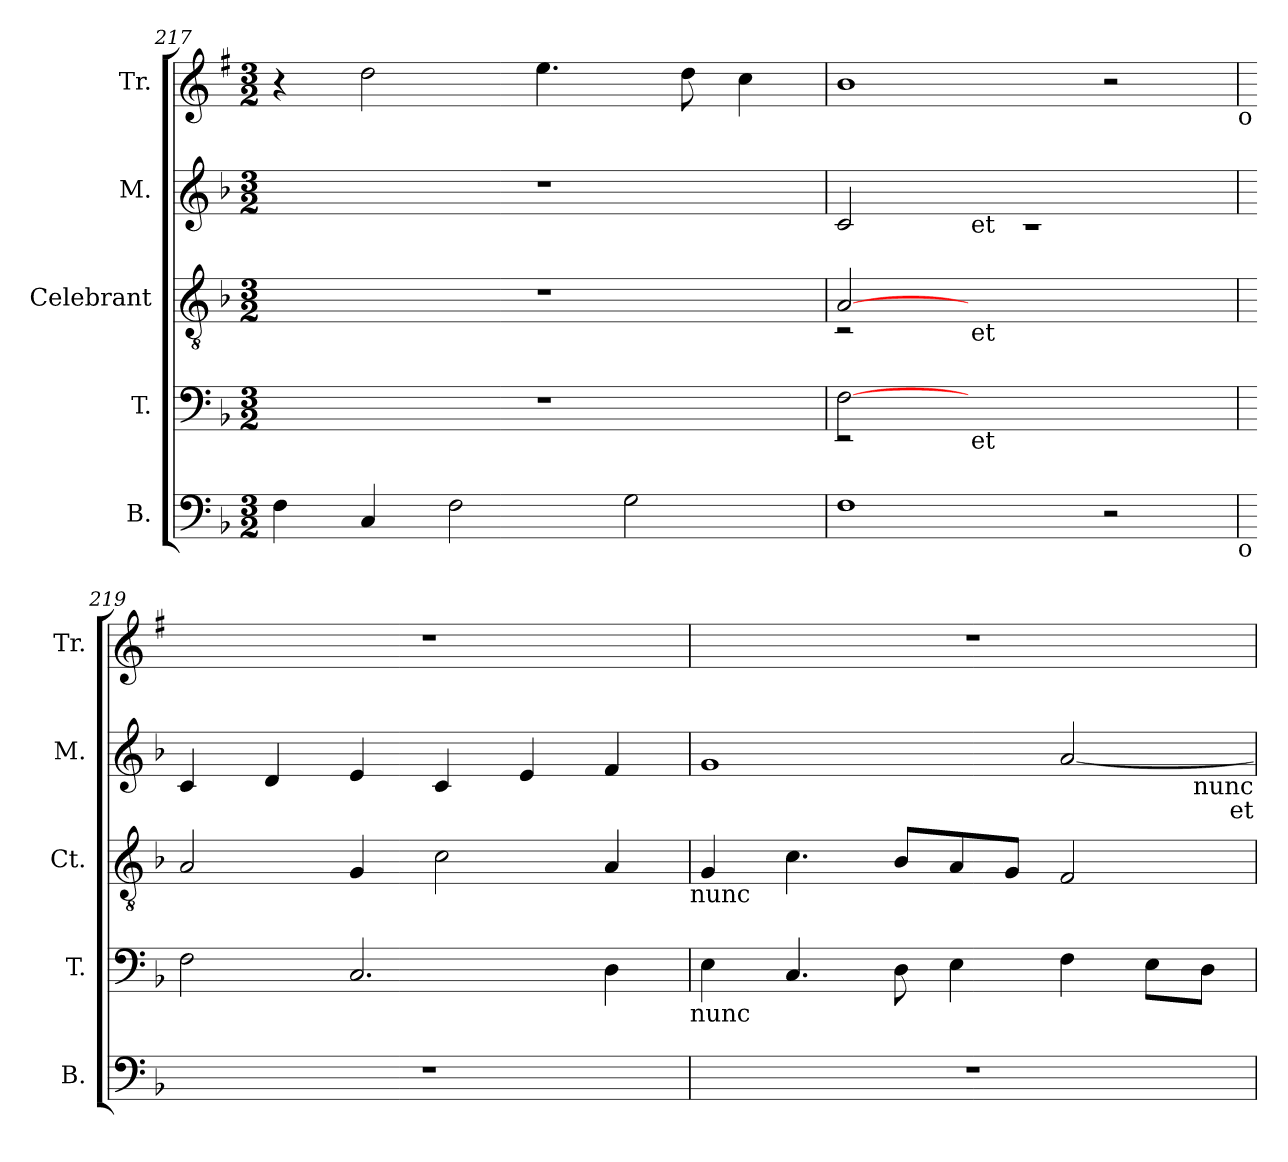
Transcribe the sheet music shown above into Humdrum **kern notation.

**kern	**kern	**kern	**kern	**kern
*part5	*part4	*part3	*part2	*part1
*staff5	*staff4	*staff3	*staff2	*staff1
*I"B.	*I"T.	*I"Celebrant	*I"M.	*I"Tr.
*I'B.	*I'T.	*I'Ct.	*I'M.	*I'Tr.
!!LO:PB:g=z
*clefF4	*clefF4	*clefGv2	*clefG2	*clefG2
*	*	*	*	*ITrd1c2
*k[b-]	*k[b-]	*k[b-]	*k[b-]	*k[b-]
*F:	*F:	*F:	*F:	*F:
*M3/2	*M3/2	*M3/2	*M3/2	*M3/2
=217	=217	=217	=217	=217
!	!LO:N:vis=1	!LO:N:vis=1	!	!
4F\	1.r	1.r	1.r	4r
4C/	.	.	.	2cc\
2F\	.	.	.	.
.	.	.	.	4.dd\
2G\	.	.	.	.
.	.	.	.	8cc\
.	.	.	.	4b-\
=218	=218	=218	=218	=218
*	*^	*^	*^	*
!	!	!LO:N:vis=1	!	!LO:N:vis=1	!	!LO:N:vis=1	!
*	*	*^	*	*^	*	*^	*
1F	2ryy	2rEE	[>2F\	2ryy	2rC	[<2A/	2ryy	1.rc	2c/	1a
!	!	!	!	!	!	!	!LO:TX:b:t=et	!	!	!
!	!	!	!	!LO:TX:b:t=et	!	!	!	!	!	!
!	!LO:TX:b:t=et	!	!	!	!	!	!	!	!	!
.	1ryy	1ryy	1ryy	1ryy	1ryy	1ryy	1ryy	.	1ryy	.
2r	.	.	.	.	.	.	.	.	.	2r
*	*v	*v	*v	*	*	*	*v	*v	*v	*
*	*	*v	*v	*v	*	*
!	!	!	!	!LO:TX:b:t=o
!LO:TX:b:t=o	!	!	!	!
=219	=219	=219	=219	=219
!LO:N:vis=1	!	!	!	!LO:N:vis=1
1.r	2F\	2A/	4c/	1.r
.	.	.	4d/	.
.	2.C/	4G/	4e/	.
.	.	2c\	4c/	.
.	.	.	4e/	.
.	4D\	4A/	4f/	.
!	!	!LO:TX:b:t=nunc	!	!
!	!LO:TX:b:t=nunc	!	!	!
=220	=220	=220	=220	=220
!LO:N:vis=1	!	!	!	!LO:N:vis=1
1.r	4E\	4G/	1g	1.r
.	4.C/	4.c\	.	.
.	8D\	8B-/L	.	.
.	4E\	8A/	.	.
.	.	8G/J	.	.
.	4F\	2F/	[<2a/	.
.	8E\L	.	.	.
.	8D\J	.	.	.
!	!	!	!LO:TX:b:t=nunc	!
!	!	!	!LO:TX:b:t=et	!
=	=	=	=	=
*-	*-	*-	*-	*-
